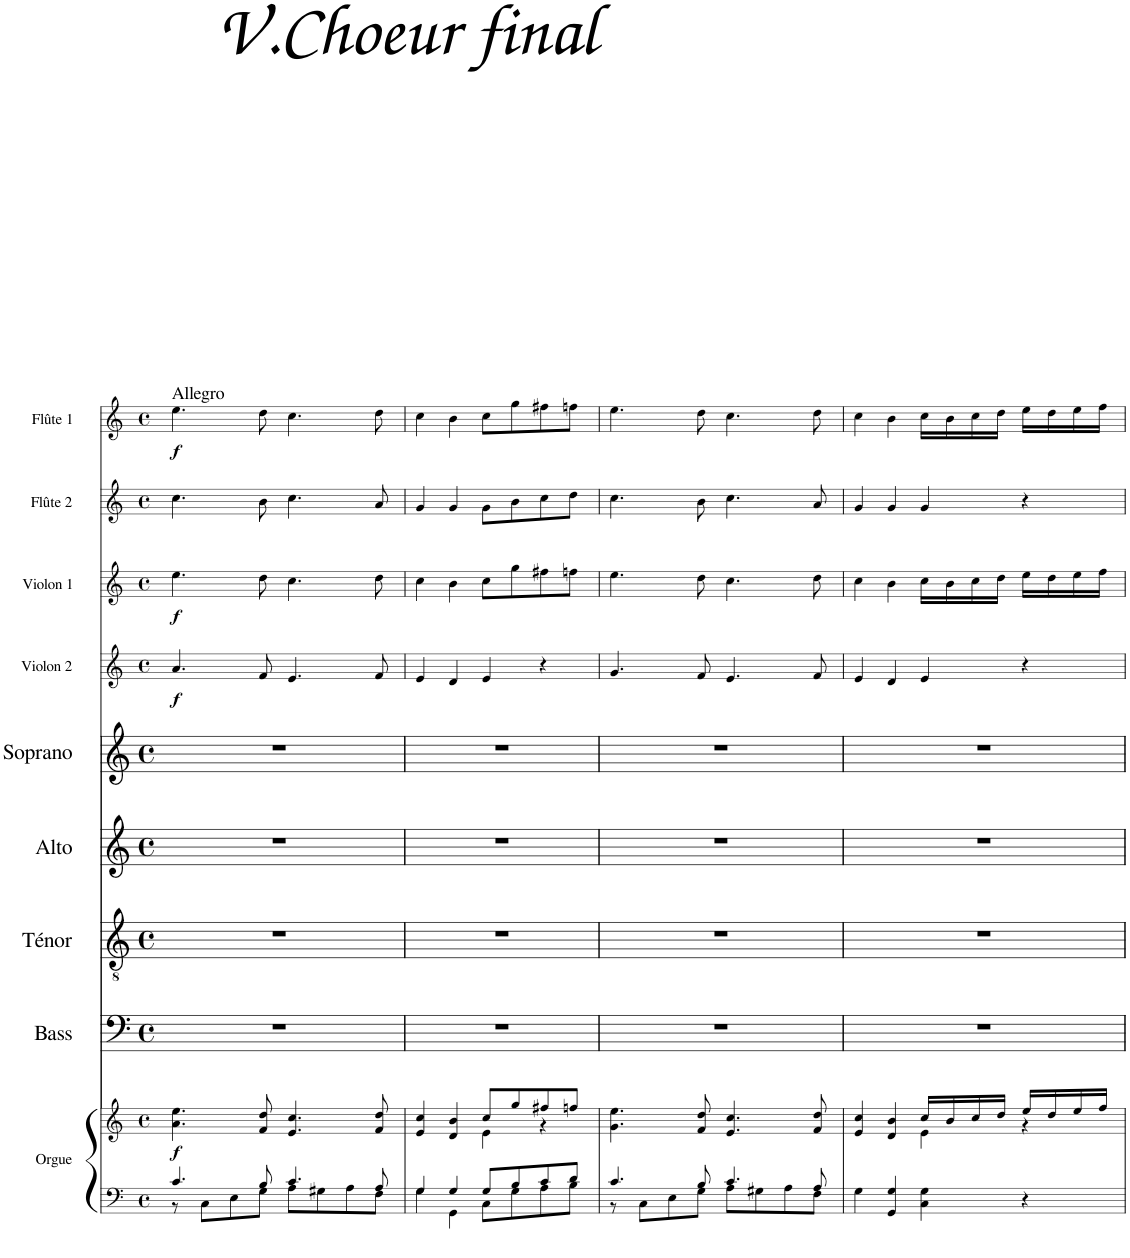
**kern	**kern	**dynam	**kern	**dynam	**kern	**dynam	**kern	**kern	**dynam
*part5	*part5	*part5	*part4	*part4	*part3	*part3	*part2	*part1	*part1
*staff6	*staff5	*staff5/6	*staff4	*staff4	*staff3	*staff3	*staff2	*staff1	*staff1
*I"Orgue	*	*	*I"Violon 2	*	*I"Violon 1	*	*I"Flûte 2	*I"Flûte 1	*
*I'Org.	*	*	*I'Vln.2	*	*I'Vln.1	*	*I'Fl.2	*I'Fl.1	*
*stria5	*stria5	*	*stria5	*	*stria5	*	*stria5	*stria5	*
*clefF4	*clefG2	*	*clefG2	*	*clefG2	*	*clefG2	*clefG2	*
*k[]	*k[]	*	*k[]	*	*k[]	*	*k[]	*k[]	*
*M4/4	*M4/4	*	*M4/4	*	*M4/4	*	*M4/4	*M4/4	*
*met(c)	*met(c)	*	*met(c)	*	*met(c)	*	*met(c)	*met(c)	*
=1	=1	=1	=1	=1	=1	=1	=1	=1	=1
*^	*	*	*	*	*	*	*	*	*
!	!	!	!	!	!	!	!	!	!LO:TX:a:t=Allegro	!
!	!	!	!LO:DY:b	!	!LO:DY:b	!	!LO:DY:b	!	!	!LO:DY:b
4.c/	8r	4.a\ 4.ee\	f	4.a/	f	4.ee\	f	4.cc\	4.ee\	f
.	8C\L	.	.	.	.	.	.	.	.	.
.	8E\	.	.	.	.	.	.	.	.	.
8B/	8G\J	8f/ 8dd/	.	8f/	.	8dd\	.	8b\	8dd\	.
4.c/	8A\L	4.e/ 4.cc/	.	4.e/	.	4.cc\	.	4.cc\	4.cc\	.
.	8G#X\	.	.	.	.	.	.	.	.	.
.	8A\	.	.	.	.	.	.	.	.	.
8A/	8F\J	8f/ 8dd/	.	8f/	.	8dd\	.	8a/	8dd\	.
=2	=2	=2	=2	=2	=2	=2	=2	=2	=2	=2
*	*	*^	*	*	*	*	*	*	*	*
4G/	4G\	4e/ 4cc/	2ryy	.	4e/	.	4cc\	.	4g/	4cc\	.
4G/	4GG\	4d/ 4b/	.	.	4d/	.	4b\	.	4g/	4b\	.
8G/L	8C\L	8cc/L	4e\	.	4e/	.	8cc\L	.	8g\L	8cc\L	.
8B/	8G\	8gg/	.	.	.	.	8gg\	.	8b\	8gg\	.
8c/	8A\	8ff#X/	4r	.	4r	.	8ff#X\	.	8cc\	8ff#X\	.
8d/J	8B\J	8ffn/J	.	.	.	.	8ffn\J	.	8dd\J	8ffn\J	.
*	*	*v	*v	*	*	*	*	*	*	*	*
=3	=3	=3	=3	=3	=3	=3	=3	=3	=3	=3
4.c/	8r	4.g\ 4.ee\	.	4.g/	.	4.ee\	.	4.cc\	4.ee\	.
.	8C\L	.	.	.	.	.	.	.	.	.
.	8E\	.	.	.	.	.	.	.	.	.
8B/	8G\J	8f/ 8dd/	.	8f/	.	8dd\	.	8b\	8dd\	.
4.c/	8A\L	4.e/ 4.cc/	.	4.e/	.	4.cc\	.	4.cc\	4.cc\	.
.	8G#X\	.	.	.	.	.	.	.	.	.
.	8A\	.	.	.	.	.	.	.	.	.
8A/	8F\J	8f/ 8dd/	.	8f/	.	8dd\	.	8a/	8dd\	.
*v	*v	*	*	*	*	*	*	*	*	*
=4	=4	=4	=4	=4	=4	=4	=4	=4	=4
*	*^	*	*	*	*	*	*	*	*
4G\	4e/ 4cc/	2ryy	.	4e/	.	4cc\	.	4g/	4cc\	.
4GG/ 4G/	4d/ 4b/	.	.	4d/	.	4b\	.	4g/	4b\	.
4C\ 4G\	16cc/LL	4e\	.	4e/	.	16cc\LL	.	4g/	16cc\LL	.
.	16b/	.	.	.	.	16b\	.	.	16b\	.
.	16cc/	.	.	.	.	16cc\	.	.	16cc\	.
.	16dd/JJ	.	.	.	.	16dd\JJ	.	.	16dd\JJ	.
4r	16ee/LL	4r	.	4r	.	16ee\LL	.	4r	16ee\LL	.
.	16dd/	.	.	.	.	16dd\	.	.	16dd\	.
.	16ee/	.	.	.	.	16ee\	.	.	16ee\	.
.	16ff/JJ	.	.	.	.	16ff\JJ	.	.	16ff\JJ	.
*	*v	*v	*	*	*	*	*	*	*	*
=	=	=	=	=	=	=	=	=	=
*-	*-	*-	*-	*-	*-	*-	*-	*-	*-
